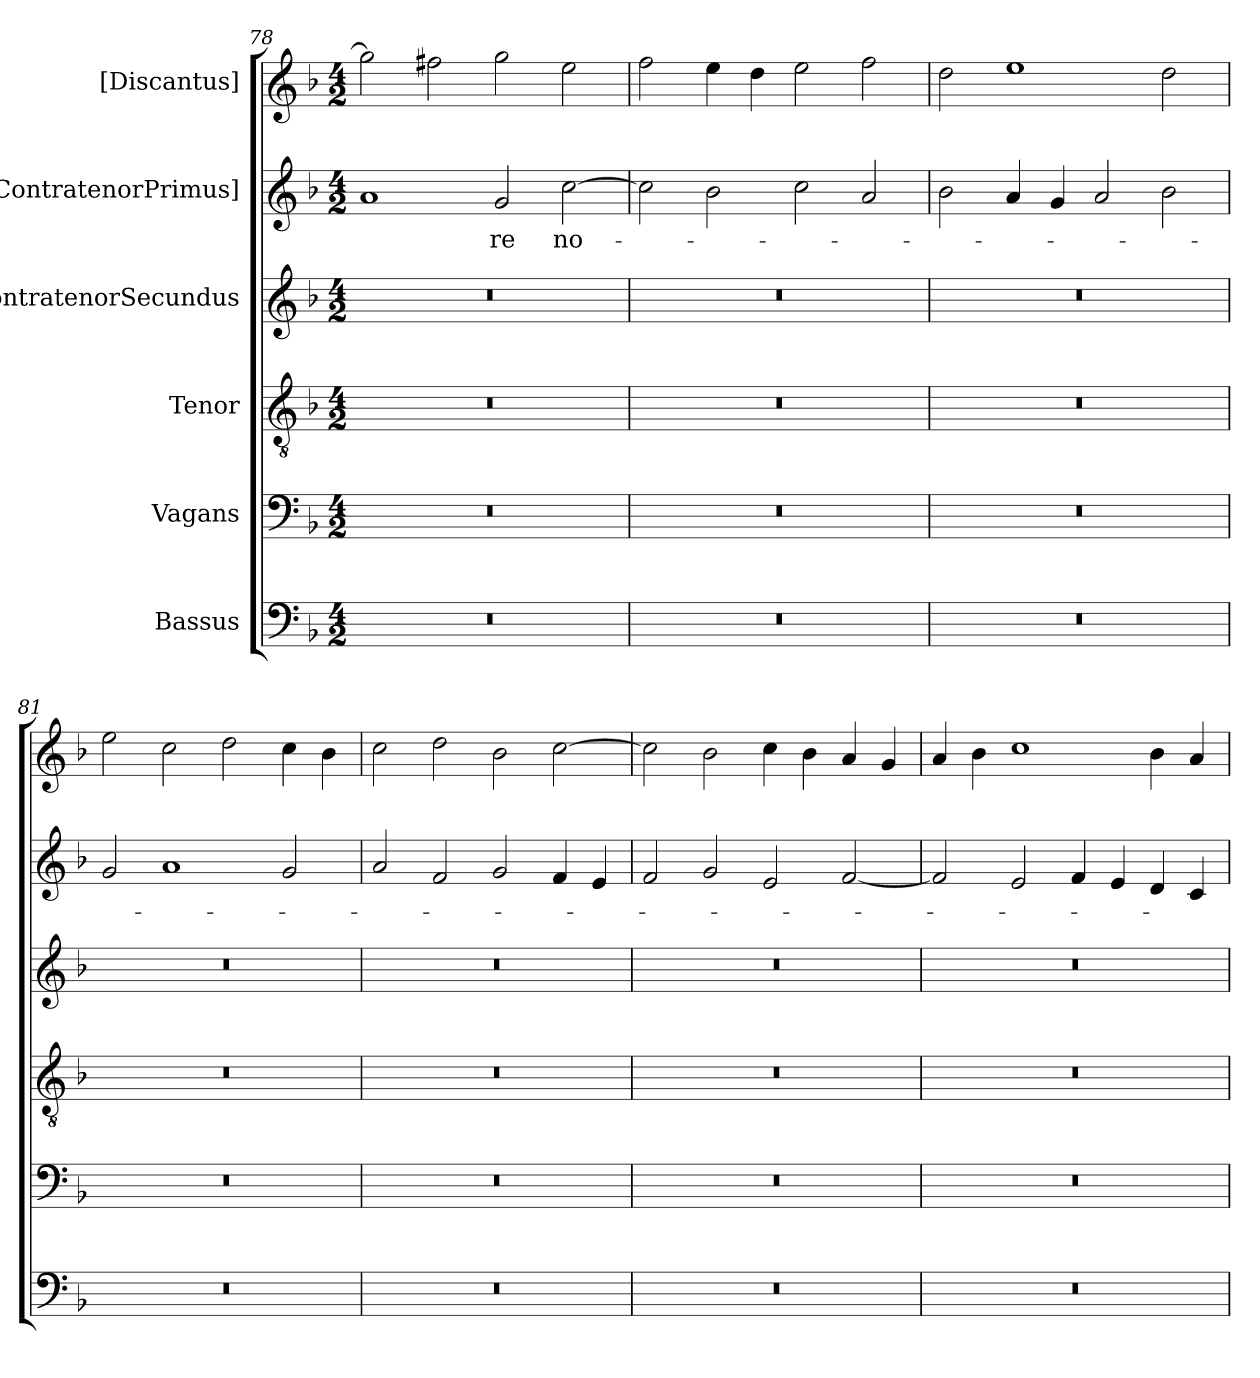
**kern	**kern	**kern	**kern	**kern	**text	**kern
*part6	*part5	*part4	*part3	*part2	*part2	*part1
*staff6	*staff5	*staff4	*staff3	*staff2	*staff2	*staff1
*I"Bassus	*I"Vagans	*I"Tenor	*I"ContratenorSecundus	*I"[ContratenorPrimus]	*	*I"[Discantus]
*clefF4	*clefF4	*clefGv2	*clefG2	*clefG2	*	*clefG2
*k[b-]	*k[b-]	*k[b-]	*k[b-]	*k[b-]	*	*k[b-]
*M4/2	*M4/2	*M4/2	*M4/2	*M4/2	*	*M4/2
=78	=78	=78	=78	=78	=78	=78
0r	0r	0r	0r	1a/	.	2gg\]
.	.	.	.	.	.	2ff#X\
.	.	.	.	2g/	-re	2gg\
.	.	.	.	[2cc\	no-	2ee\
=79	=79	=79	=79	=79	=79	=79
0r	0r	0r	0r	2cc\]	.	2ff\
.	.	.	.	2b-\	.	4ee\
.	.	.	.	.	.	4dd\
.	.	.	.	2cc\	.	2ee\
.	.	.	.	2a/	.	2ff\
=80	=80	=80	=80	=80	=80	=80
0r	0r	0r	0r	2b-\	.	2dd\
.	.	.	.	4a/	.	1ee\
.	.	.	.	4g/	.	.
.	.	.	.	2a/	.	.
.	.	.	.	2b-\	.	2dd\
=81	=81	=81	=81	=81	=81	=81
0r	0r	0r	0r	2g/	.	2ee\
.	.	.	.	1a/	.	2cc\
.	.	.	.	.	.	2dd\
.	.	.	.	2g/	.	4cc\
.	.	.	.	.	.	4b-\
=82	=82	=82	=82	=82	=82	=82
0r	0r	0r	0r	2a/	.	2cc\
.	.	.	.	2f/	.	2dd\
.	.	.	.	2g/	.	2b-\
.	.	.	.	4f/	.	[2cc\
.	.	.	.	4e/	.	.
=83	=83	=83	=83	=83	=83	=83
0r	0r	0r	0r	2f/	.	2cc\]
.	.	.	.	2g/	.	2b-\
.	.	.	.	2e/	.	4cc\
.	.	.	.	.	.	4b-\
.	.	.	.	[2f/	.	4a/
.	.	.	.	.	.	4g/
=84	=84	=84	=84	=84	=84	=84
0r	0r	0r	0r	2f/]	.	4a/
.	.	.	.	.	.	4b-\
.	.	.	.	2e/	.	1cc\
.	.	.	.	4f/	.	.
.	.	.	.	4e/	.	.
.	.	.	.	4d/	.	4b-\
.	.	.	.	4c/	.	4a/
=	=	=	=	=	=	=
*-	*-	*-	*-	*-	*-	*-
